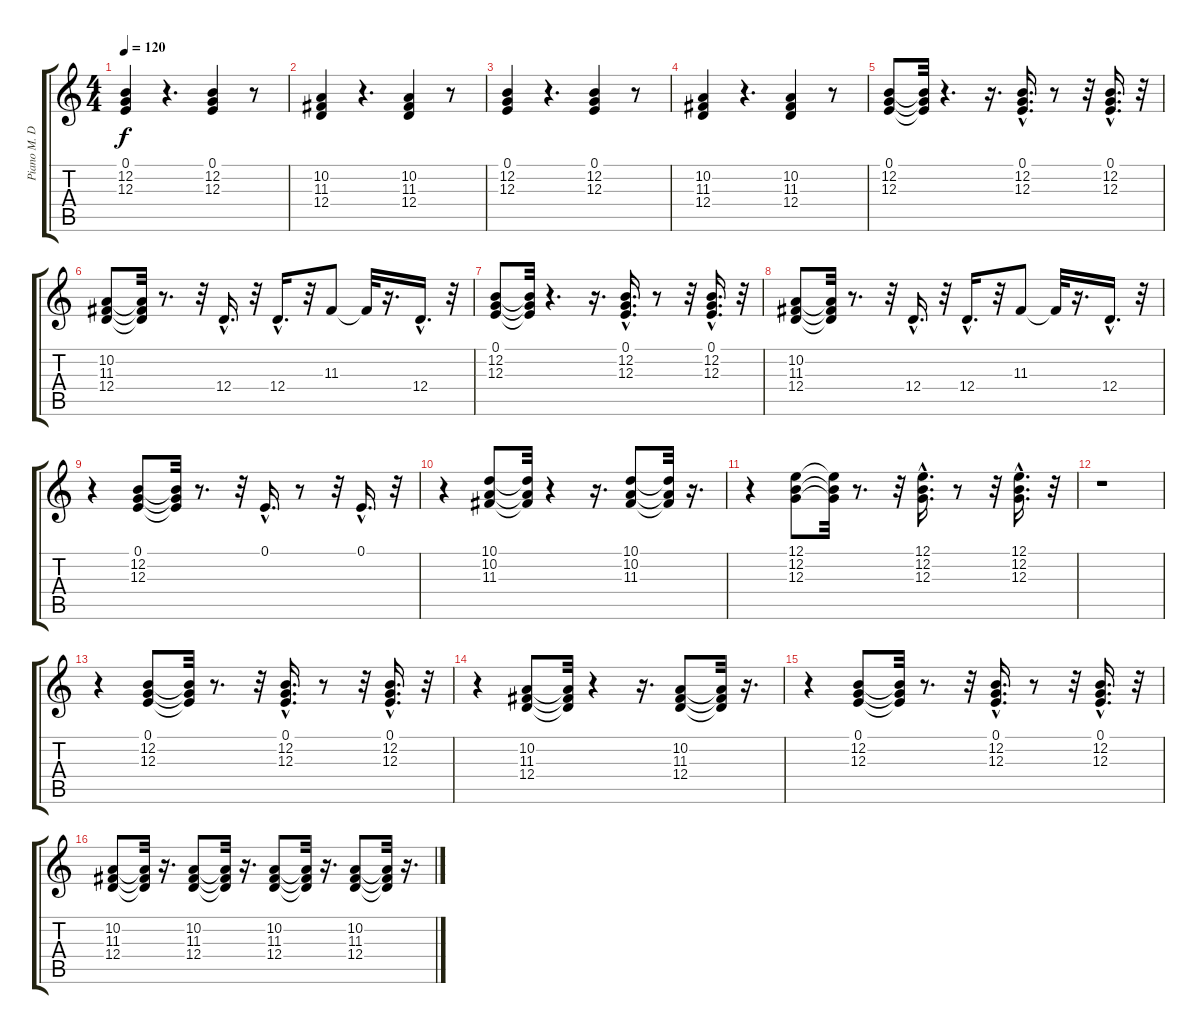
\track ("Piano M. Der." "Piano M. D") {instrument acousticgrandpiano}
\staff {score tabs}
\tuning (E4 B3 G3 D3 A2 E2) {hide}
\ts (4 4)
\tempo 120
\clef g2
\ks c
(0.1 12.2 12.3).4{dy f} r.4{d} (0.1 12.2 12.3).4 r.8 |
(10.2 11.3 12.4).4 r.4{d} (10.2 11.3 12.4).4 r.8 |
(0.1 12.2 12.3).4 r.4{d} (0.1 12.2 12.3).4 r.8 |
(10.2 11.3 12.4).4 r.4{d} (10.2 11.3 12.4).4 r.8 |
(0.1 12.2 12.3).8 (0.1{t} 12.2{t} 12.3{t}).32 r.4{d} r.16{d} (0.1{hac} 12.2{hac} 12.3{hac}).16{d} r.8 r.32 (0.1{hac} 12.2{hac} 12.3{hac}).16{d} r.32 |
(10.2 11.3 12.4).8 (10.2{t} 11.3{t} 12.4{t}).32 r.8{d} r.32 12.4{hac}.16{d} r.32 12.4{hac}.16{d} r.32 11.3.8 11.3{t}.32 r.16{d} 12.4{hac}.16{d} r.32 |
(0.1 12.2 12.3).8 (0.1{t} 12.2{t} 12.3{t}).32 r.4{d} r.16{d} (0.1{hac} 12.2{hac} 12.3{hac}).16{d} r.8 r.32 (0.1{hac} 12.2{hac} 12.3{hac}).16{d} r.32 |
(10.2 11.3 12.4).8 (10.2{t} 11.3{t} 12.4{t}).32 r.8{d} r.32 12.4{hac}.16{d} r.32 12.4{hac}.16{d} r.32 11.3.8 11.3{t}.32 r.16{d} 12.4{hac}.16{d} r.32 |
r.4 (0.1 12.2 12.3).8 (0.1{t} 12.2{t} 12.3{t}).32 r.8{d} r.32 0.1{hac}.16{d} r.8 r.32 0.1{hac}.16{d} r.32 |
r.4 (10.1 10.2 11.3).8 (10.1{t} 10.2{t} 11.3{t}).32 r.4 r.16{d} (10.1 10.2 11.3).8 (10.1{t} 10.2{t} 11.3{t}).32 r.16{d} |
r.4 (12.1 12.2 12.3).8 (12.1{t} 12.2{t} 12.3{t}).32 r.8{d} r.32 (12.1{hac} 12.2{hac} 12.3{hac}).16{d} r.8 r.32 (12.1{hac} 12.2{hac} 12.3{hac}).16{d} r.32 |
r.1 |
r.4 (0.1 12.2 12.3).8 (0.1{t} 12.2{t} 12.3{t}).32 r.8{d} r.32 (0.1{hac} 12.2{hac} 12.3{hac}).16{d} r.8 r.32 (0.1{hac} 12.2{hac} 12.3{hac}).16{d} r.32 |
r.4 (10.2 11.3 12.4).8 (10.2{t} 11.3{t} 12.4{t}).32 r.4 r.16{d} (10.2 11.3 12.4).8 (10.2{t} 11.3{t} 12.4{t}).32 r.16{d} |
r.4 (0.1 12.2 12.3).8 (0.1{t} 12.2{t} 12.3{t}).32 r.8{d} r.32 (0.1{hac} 12.2{hac} 12.3{hac}).16{d} r.8 r.32 (0.1{hac} 12.2{hac} 12.3{hac}).16{d} r.32 |
(10.2 11.3 12.4).8 (10.2{t} 11.3{t} 12.4{t}).32 r.16{d} (10.2 11.3 12.4).8 (10.2{t} 11.3{t} 12.4{t}).32 r.16{d} (10.2 11.3 12.4).8 (10.2{t} 11.3{t} 12.4{t}).32 r.16{d} (10.2 11.3 12.4).8 (10.2{t} 11.3{t} 12.4{t}).32 r.16{d}
